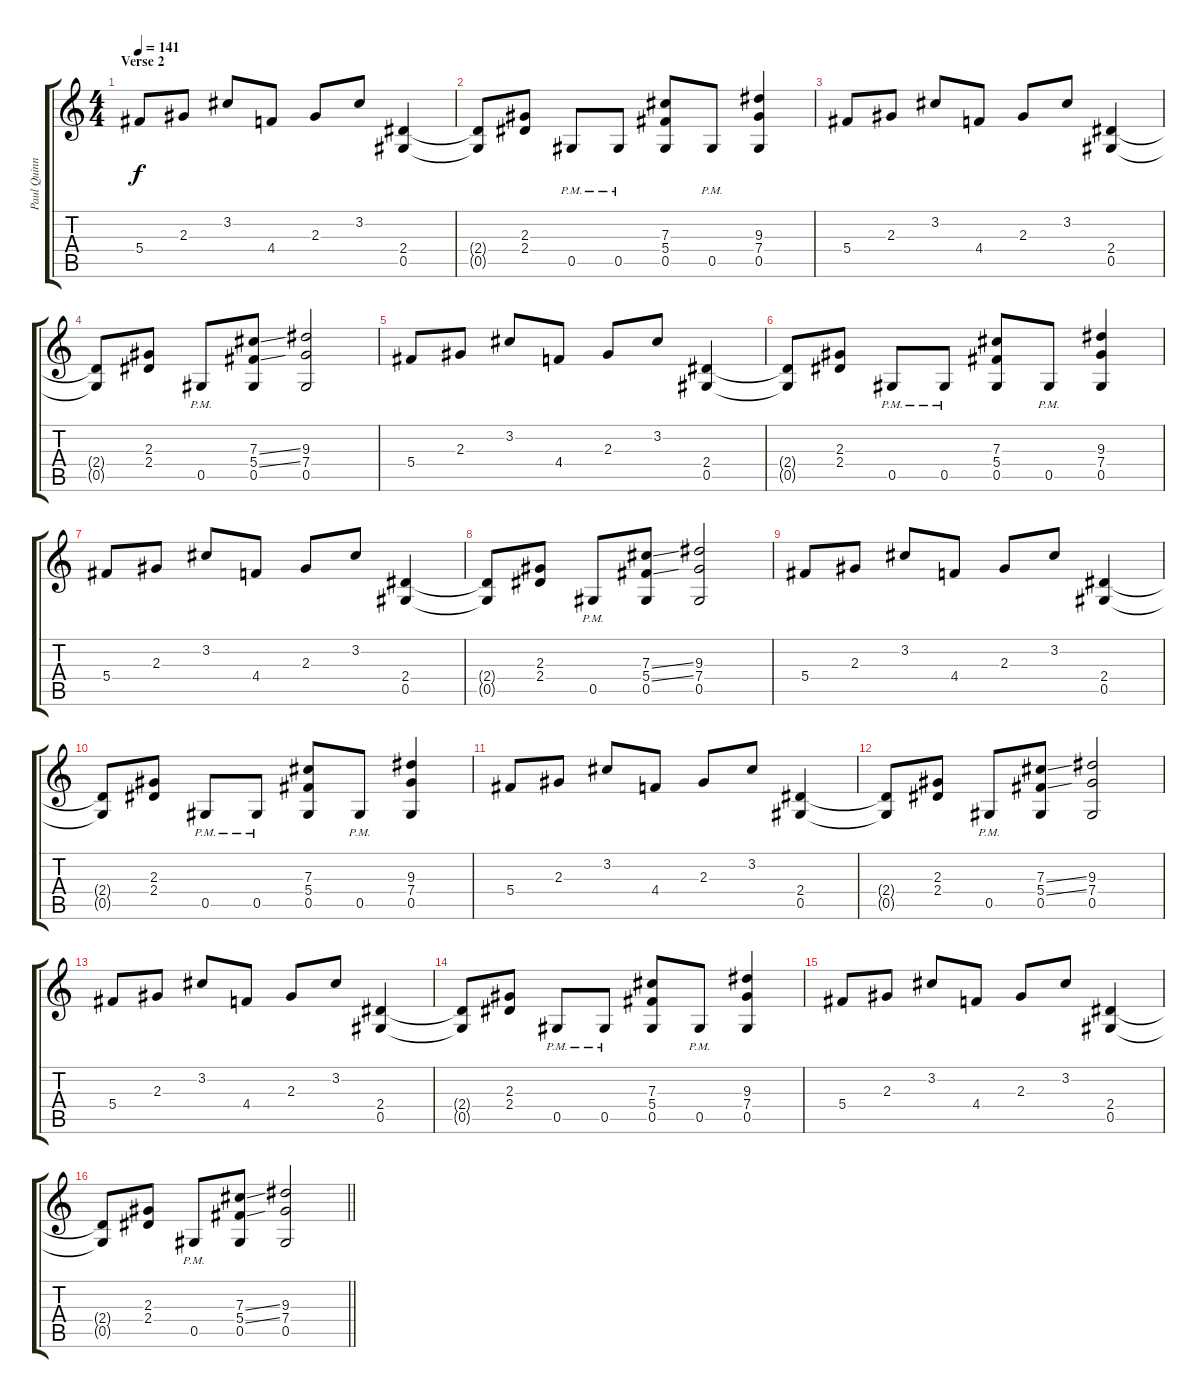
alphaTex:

\track ("Paul Quinn" "Paul Quinn") {instrument overdrivenguitar}
\staff {score tabs}
\tuning (Eb4 Bb3 Gb3 Db3 Ab2 Eb2) {hide}
\ts (4 4)
\section ("" "Verse 2")
\tempo 141
\clef g2
\ks c
5.4.8{dy f} 2.3.8 3.2.8 4.4.8 2.3.8 3.2.8 (2.4 0.5).4 |
(2.4{t} 0.5{t}).8 (2.3 2.4).8 0.5{pm}.8 0.5{pm}.8 (7.3 5.4 0.5).8 0.5{pm}.8 (9.3 7.4 0.5).4 |
5.4.8 2.3.8 3.2.8 4.4.8 2.3.8 3.2.8 (2.4 0.5).4 |
(2.4{t} 0.5{t}).8 (2.3 2.4).8 0.5{pm}.8 (7.3{ss} 5.4{ss} 0.5).8 (9.3 7.4 0.5).2 |
5.4.8 2.3.8 3.2.8 4.4.8 2.3.8 3.2.8 (2.4 0.5).4 |
(2.4{t} 0.5{t}).8 (2.3 2.4).8 0.5{pm}.8 0.5{pm}.8 (7.3 5.4 0.5).8 0.5{pm}.8 (9.3 7.4 0.5).4 |
5.4.8 2.3.8 3.2.8 4.4.8 2.3.8 3.2.8 (2.4 0.5).4 |
(2.4{t} 0.5{t}).8 (2.3 2.4).8 0.5{pm}.8 (7.3{ss} 5.4{ss} 0.5).8 (9.3 7.4 0.5).2 |
5.4.8 2.3.8 3.2.8 4.4.8 2.3.8 3.2.8 (2.4 0.5).4 |
(2.4{t} 0.5{t}).8 (2.3 2.4).8 0.5{pm}.8 0.5{pm}.8 (7.3 5.4 0.5).8 0.5{pm}.8 (9.3 7.4 0.5).4 |
5.4.8 2.3.8 3.2.8 4.4.8 2.3.8 3.2.8 (2.4 0.5).4 |
(2.4{t} 0.5{t}).8 (2.3 2.4).8 0.5{pm}.8 (7.3{ss} 5.4{ss} 0.5).8 (9.3 7.4 0.5).2 |
5.4.8 2.3.8 3.2.8 4.4.8 2.3.8 3.2.8 (2.4 0.5).4 |
(2.4{t} 0.5{t}).8 (2.3 2.4).8 0.5{pm}.8 0.5{pm}.8 (7.3 5.4 0.5).8 0.5{pm}.8 (9.3 7.4 0.5).4 |
5.4.8 2.3.8 3.2.8 4.4.8 2.3.8 3.2.8 (2.4 0.5).4 |
\barLineRight lightlight
(2.4{t} 0.5{t}).8 (2.3 2.4).8 0.5{pm}.8 (7.3{ss} 5.4{ss} 0.5).8 (9.3 7.4 0.5).2
